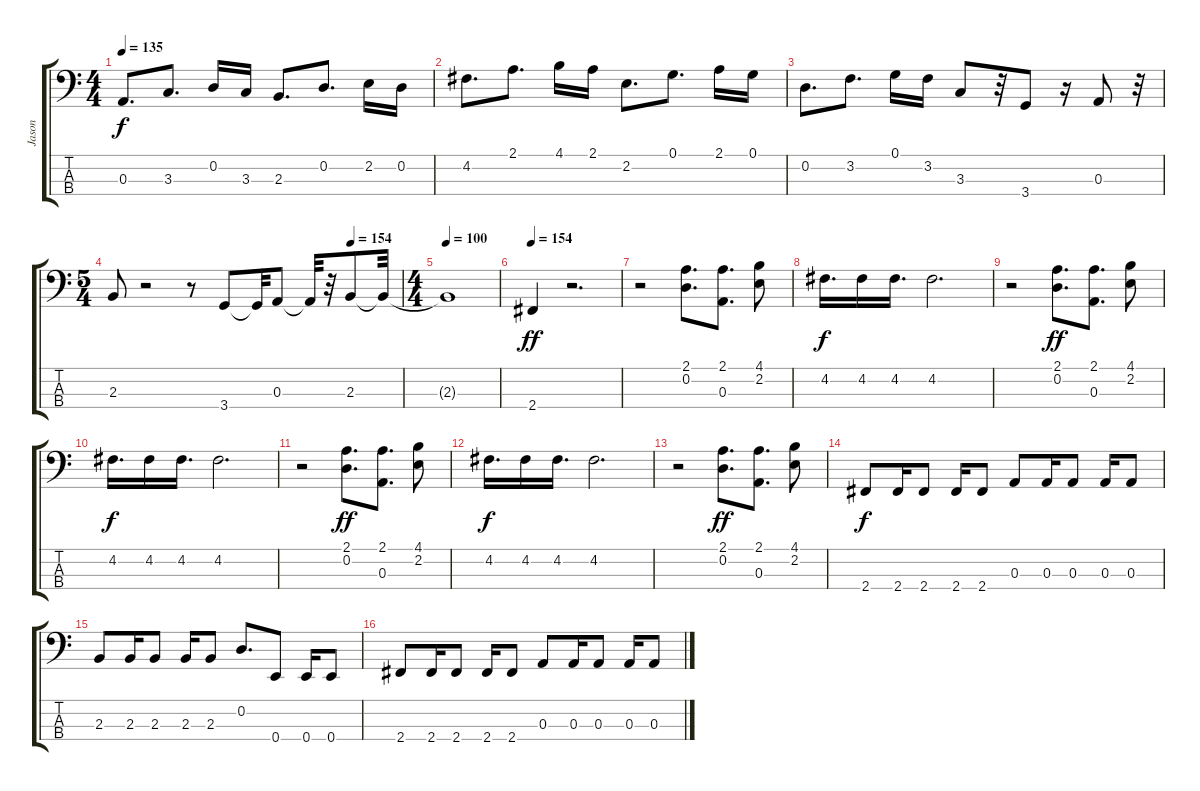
\track ("Jason" "Jason") {instrument electricbasspick}
\staff {score tabs}
\tuning (G2 D2 A1 E1) {hide}
\ts (4 4)
\tempo 135
\clef f4
\ks c
0.3.8{d dy f} 3.3.8{d} 0.2.16 3.3.16 2.3.8{d} 0.2.8{d} 2.2.16 0.2.16 |
4.2.8{d} 2.1.8{d} 4.1.16 2.1.16 2.2.8{d} 0.1.8{d} 2.1.16 0.1.16 |
0.2.8{d} 3.2.8{d} 0.1.16 3.2.16 3.3.8 r.32 3.4.8 r.16 0.3.8 r.32 |
\ts (5 4)
\tempo (154 0.825)
2.3.8 r.2 r.8 3.4.8 3.4{t}.32 0.3.8 0.3{t}.32 r.32 2.3.8 2.3{t}.32 |
\ts (4 4)
\tempo 100
2.3{t}.1 |
\tempo 154
2.4.4{dy ff} r.2{d} |
r.2 (2.1 0.2).8{d} (2.1 0.3).8{d} (4.1 2.2).8 |
4.2.16{d dy f} 4.2.16 4.2.16{d} 4.2.2{d} |
r.2 (2.1 0.2).8{d dy ff} (2.1 0.3).8{d} (4.1 2.2).8 |
4.2.16{d dy f} 4.2.16 4.2.16{d} 4.2.2{d} |
r.2 (2.1 0.2).8{d dy ff} (2.1 0.3).8{d} (4.1 2.2).8 |
4.2.16{d dy f} 4.2.16 4.2.16{d} 4.2.2{d} |
r.2 (2.1 0.2).8{d dy ff} (2.1 0.3).8{d} (4.1 2.2).8 |
2.4.8{dy f} 2.4.16 2.4.8 2.4.16 2.4.8 0.3.8 0.3.16 0.3.8 0.3.16 0.3.8 |
2.3.8 2.3.16 2.3.8 2.3.16 2.3.8 0.2.8{d} 0.4.8 0.4.16 0.4.8 |
2.4.8 2.4.16 2.4.8 2.4.16 2.4.8 0.3.8 0.3.16 0.3.8 0.3.16 0.3.8
